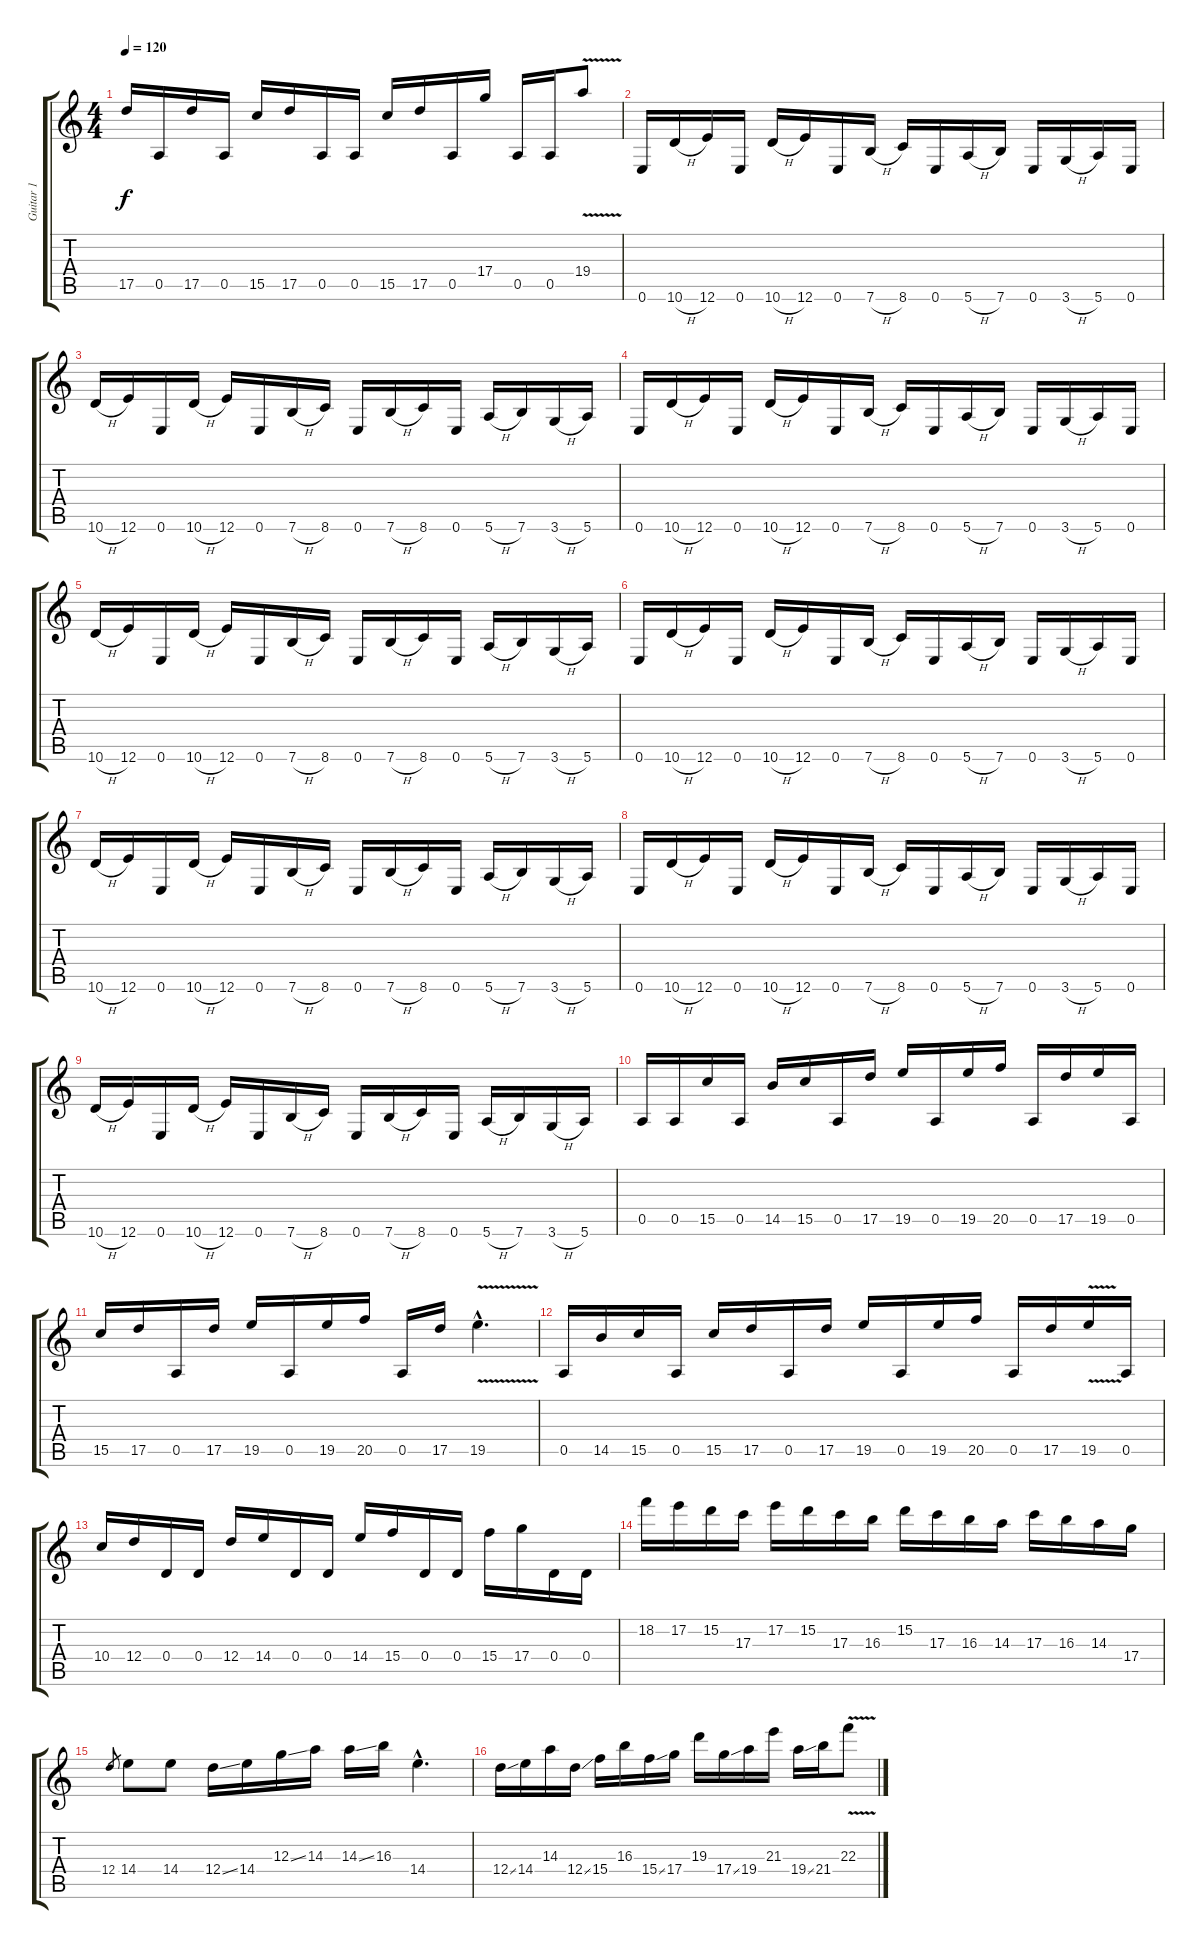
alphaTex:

\track ("Guitar 1" "Guitar 1") {instrument distortionguitar}
\staff {score tabs}
\tuning (E4 B3 G3 D3 A2 E2) {hide}
\ts (4 4)
\tempo 120
\clef g2
\ks c
17.5.16{dy f} 0.5.16 17.5.16 0.5.16 15.5.16 17.5.16 0.5.16 0.5.16 15.5.16 17.5.16 0.5.16 17.4.16 0.5.16 0.5.16 19.4{v}.8 |
0.6.16 10.6{h}.16 12.6.16 0.6.16 10.6{h}.16 12.6.16 0.6.16 7.6{h}.16 8.6.16 0.6.16 5.6{h}.16 7.6.16 0.6.16 3.6{h}.16 5.6.16 0.6.16 |
10.6{h}.16 12.6.16 0.6.16 10.6{h}.16 12.6.16 0.6.16 7.6{h}.16 8.6.16 0.6.16 7.6{h}.16 8.6.16 0.6.16 5.6{h}.16 7.6.16 3.6{h}.16 5.6.16 |
0.6.16 10.6{h}.16 12.6.16 0.6.16 10.6{h}.16 12.6.16 0.6.16 7.6{h}.16 8.6.16 0.6.16 5.6{h}.16 7.6.16 0.6.16 3.6{h}.16 5.6.16 0.6.16 |
10.6{h}.16 12.6.16 0.6.16 10.6{h}.16 12.6.16 0.6.16 7.6{h}.16 8.6.16 0.6.16 7.6{h}.16 8.6.16 0.6.16 5.6{h}.16 7.6.16 3.6{h}.16 5.6.16 |
0.6.16 10.6{h}.16 12.6.16 0.6.16 10.6{h}.16 12.6.16 0.6.16 7.6{h}.16 8.6.16 0.6.16 5.6{h}.16 7.6.16 0.6.16 3.6{h}.16 5.6.16 0.6.16 |
10.6{h}.16 12.6.16 0.6.16 10.6{h}.16 12.6.16 0.6.16 7.6{h}.16 8.6.16 0.6.16 7.6{h}.16 8.6.16 0.6.16 5.6{h}.16 7.6.16 3.6{h}.16 5.6.16 |
0.6.16 10.6{h}.16 12.6.16 0.6.16 10.6{h}.16 12.6.16 0.6.16 7.6{h}.16 8.6.16 0.6.16 5.6{h}.16 7.6.16 0.6.16 3.6{h}.16 5.6.16 0.6.16 |
10.6{h}.16 12.6.16 0.6.16 10.6{h}.16 12.6.16 0.6.16 7.6{h}.16 8.6.16 0.6.16 7.6{h}.16 8.6.16 0.6.16 5.6{h}.16 7.6.16 3.6{h}.16 5.6.16 |
0.5.16 0.5.16 15.5.16 0.5.16 14.5.16 15.5.16 0.5.16 17.5.16 19.5.16 0.5.16 19.5.16 20.5.16 0.5.16 17.5.16 19.5.16 0.5.16 |
15.5.16 17.5.16 0.5.16 17.5.16 19.5.16 0.5.16 19.5.16 20.5.16 0.5.16 17.5.16 19.5{v hac}.4{d} |
0.5.16 14.5.16 15.5.16 0.5.16 15.5.16 17.5.16 0.5.16 17.5.16 19.5.16 0.5.16 19.5.16 20.5.16 0.5.16 17.5.16 19.5{v}.16 0.5.16 |
10.4.16 12.4.16 0.4.16 0.4.16 12.4.16 14.4.16 0.4.16 0.4.16 14.4.16 15.4.16 0.4.16 0.4.16 15.4.16 17.4.16 0.4.16 0.4.16 |
18.2.16 17.2.16 15.2.16 17.3.16 17.2.16 15.2.16 17.3.16 16.3.16 15.2.16 17.3.16 16.3.16 14.3.16 17.3.16 16.3.16 14.3.16 17.4.16 |
12.4.8{gr} 14.4.8 14.4.8 12.4{ss}.16 14.4.16 12.3{ss}.16 14.3.16 14.3{ss}.16 16.3.16 14.4{hac}.4{d} |
12.4{ss}.16 14.4.16 14.3.16 12.4{ss}.16 15.4.16 16.3.16 15.4{ss}.16 17.4.16 19.3.16 17.4{ss}.16 19.4.16 21.3.16 19.4{ss}.16 21.4.16 22.3{v}.8
